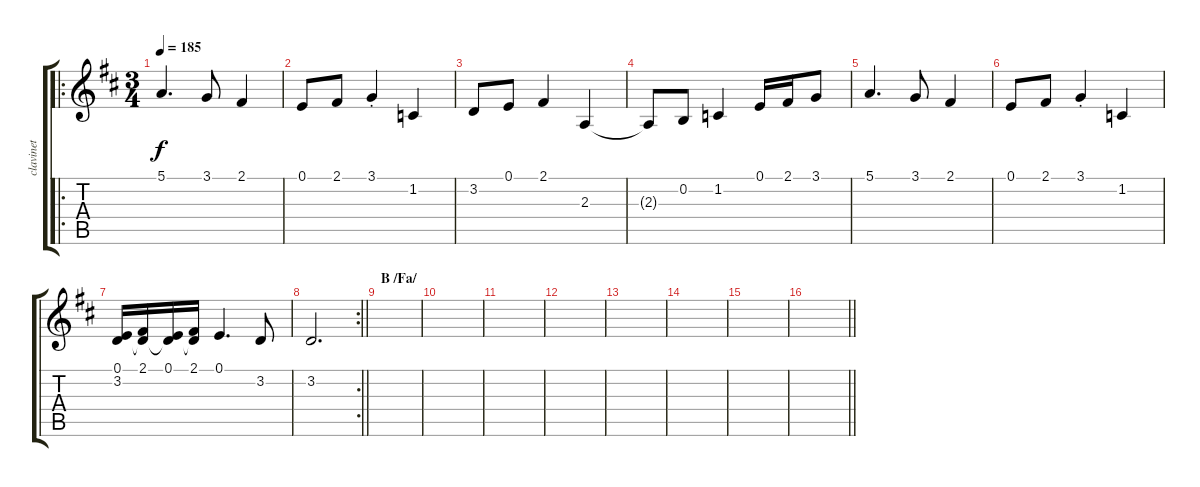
\track ("clavinet" "clavinet") {instrument clavinet}
\staff {score tabs}
\tuning (E4 B3 G3 D3 A2 E2) {hide}
\ro
\ts (3 4)
\tempo 185
\clef g2
\ks d
5.1.4{d dy f} 3.1.8 2.1.4 |
0.1.8 2.1.8 3.1{st}.4 1.2.4 |
3.2.8 0.1.8 2.1.4 2.3.4 |
2.3{t}.8 0.2.8 1.2.4 0.1.16 2.1.16 3.1.8 |
5.1.4{d} 3.1.8 2.1.4 |
0.1.8 2.1.8 3.1{st}.4 1.2.4 |
(0.1 3.2).16 (2.1 3.2{t}).16 (0.1 3.2{t}).16 (2.1 3.2{t}).16 0.1.4{d} 3.2.8 |
\rc 2
\barLineRight lightlight
3.2.2{d} |
\section ("" "B /Fa/")
|
|
|
|
|
|
|
\barLineRight lightlight
